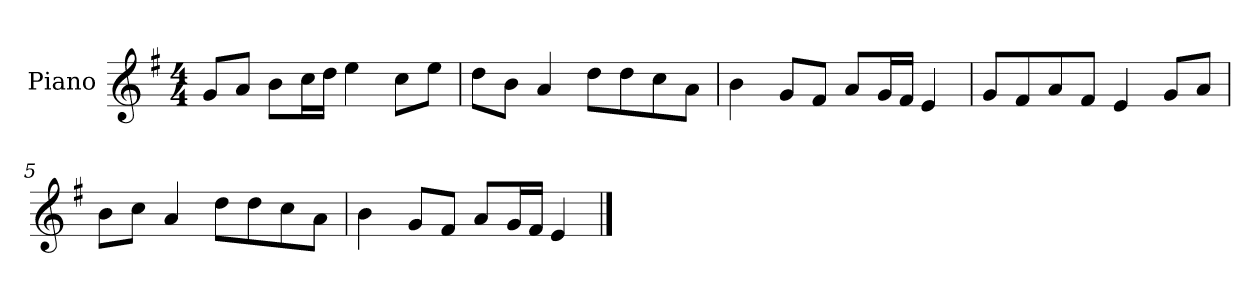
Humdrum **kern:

**kern
*part1
*staff1
*I"Piano
*I'P-no
*clefG2
*k[f#]
*M4/4
*MM90
=1
8g/L
8a/J
8b\L
16cc\L
16dd\JJ
4ee\
8cc\L
8ee\J
=2
8dd\L
8b\J
4a/
8dd\L
8dd\
8cc\
8a\J
=3
4b\
8g/L
8f#/J
8a/L
16g/L
16f#/JJ
4e/
=4
8g/L
8f#/
8a/
8f#/J
4e/
8g/L
8a/J
=5
8b\L
8cc\J
4a/
8dd\L
8dd\
8cc\
8a\J
!!LO:LB:g=z
=6
4b\
8g/L
8f#/J
8a/L
16g/L
16f#/JJ
4e/
==
*-
